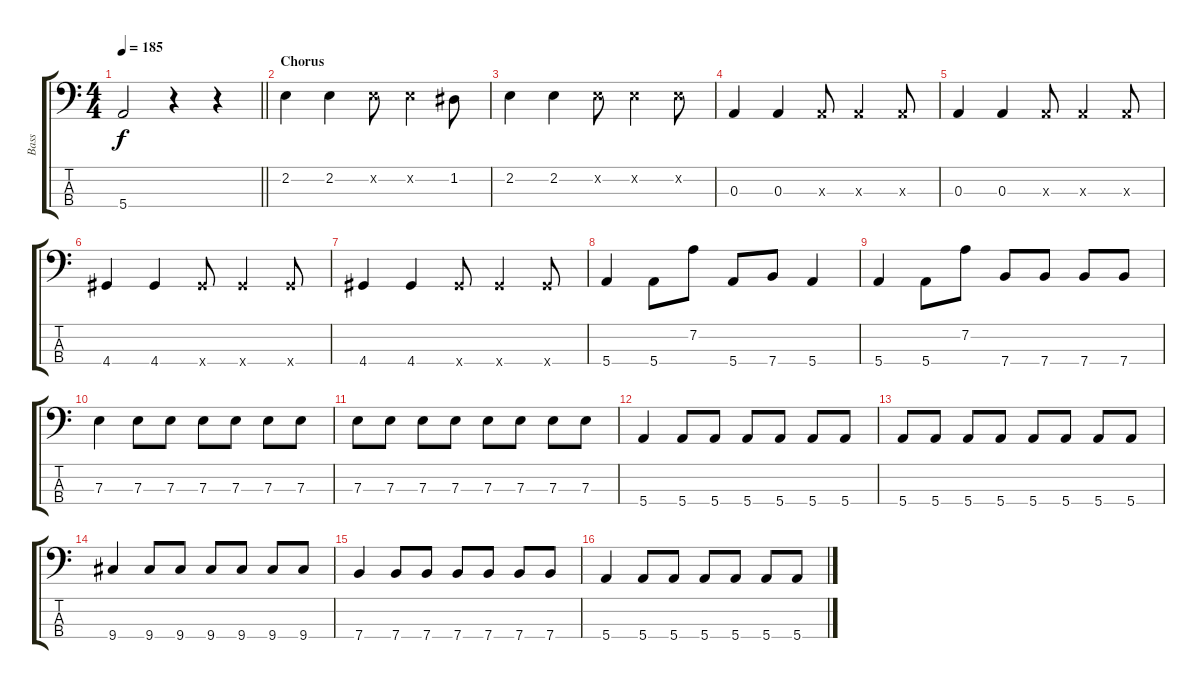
\track ("Bass" "Bass") {instrument electricbasspick}
\staff {score tabs}
\tuning (G2 D2 A1 E1) {hide}
\ts (4 4)
\tempo 185
\clef f4
\barLineRight lightlight
\ks c
5.4{t}.2{dy f} r.4 r.4 |
\section ("" "Chorus")
2.2.4 2.2.4 2.2{x}.8 2.2{x}.4 1.2.8 |
2.2.4 2.2.4 2.2{x}.8 2.2{x}.4 2.2{x}.8 |
0.3.4 0.3.4 0.3{x}.8 0.3{x}.4 0.3{x}.8 |
0.3.4 0.3.4 0.3{x}.8 0.3{x}.4 0.3{x}.8 |
4.4.4 4.4.4 4.4{x}.8 4.4{x}.4 4.4{x}.8 |
4.4.4 4.4.4 4.4{x}.8 4.4{x}.4 4.4{x}.8 |
5.4.4 5.4.8 7.2.8 5.4.8 7.4.8 5.4.4 |
5.4.4 5.4.8 7.2.8 7.4.8 7.4.8 7.4.8 7.4.8 |
7.3.4 7.3.8 7.3.8 7.3.8 7.3.8 7.3.8 7.3.8 |
7.3.8 7.3.8 7.3.8 7.3.8 7.3.8 7.3.8 7.3.8 7.3.8 |
5.4.4 5.4.8 5.4.8 5.4.8 5.4.8 5.4.8 5.4.8 |
5.4.8 5.4.8 5.4.8 5.4.8 5.4.8 5.4.8 5.4.8 5.4.8 |
9.4.4 9.4.8 9.4.8 9.4.8 9.4.8 9.4.8 9.4.8 |
7.4.4 7.4.8 7.4.8 7.4.8 7.4.8 7.4.8 7.4.8 |
5.4.4 5.4.8 5.4.8 5.4.8 5.4.8 5.4.8 5.4.8
